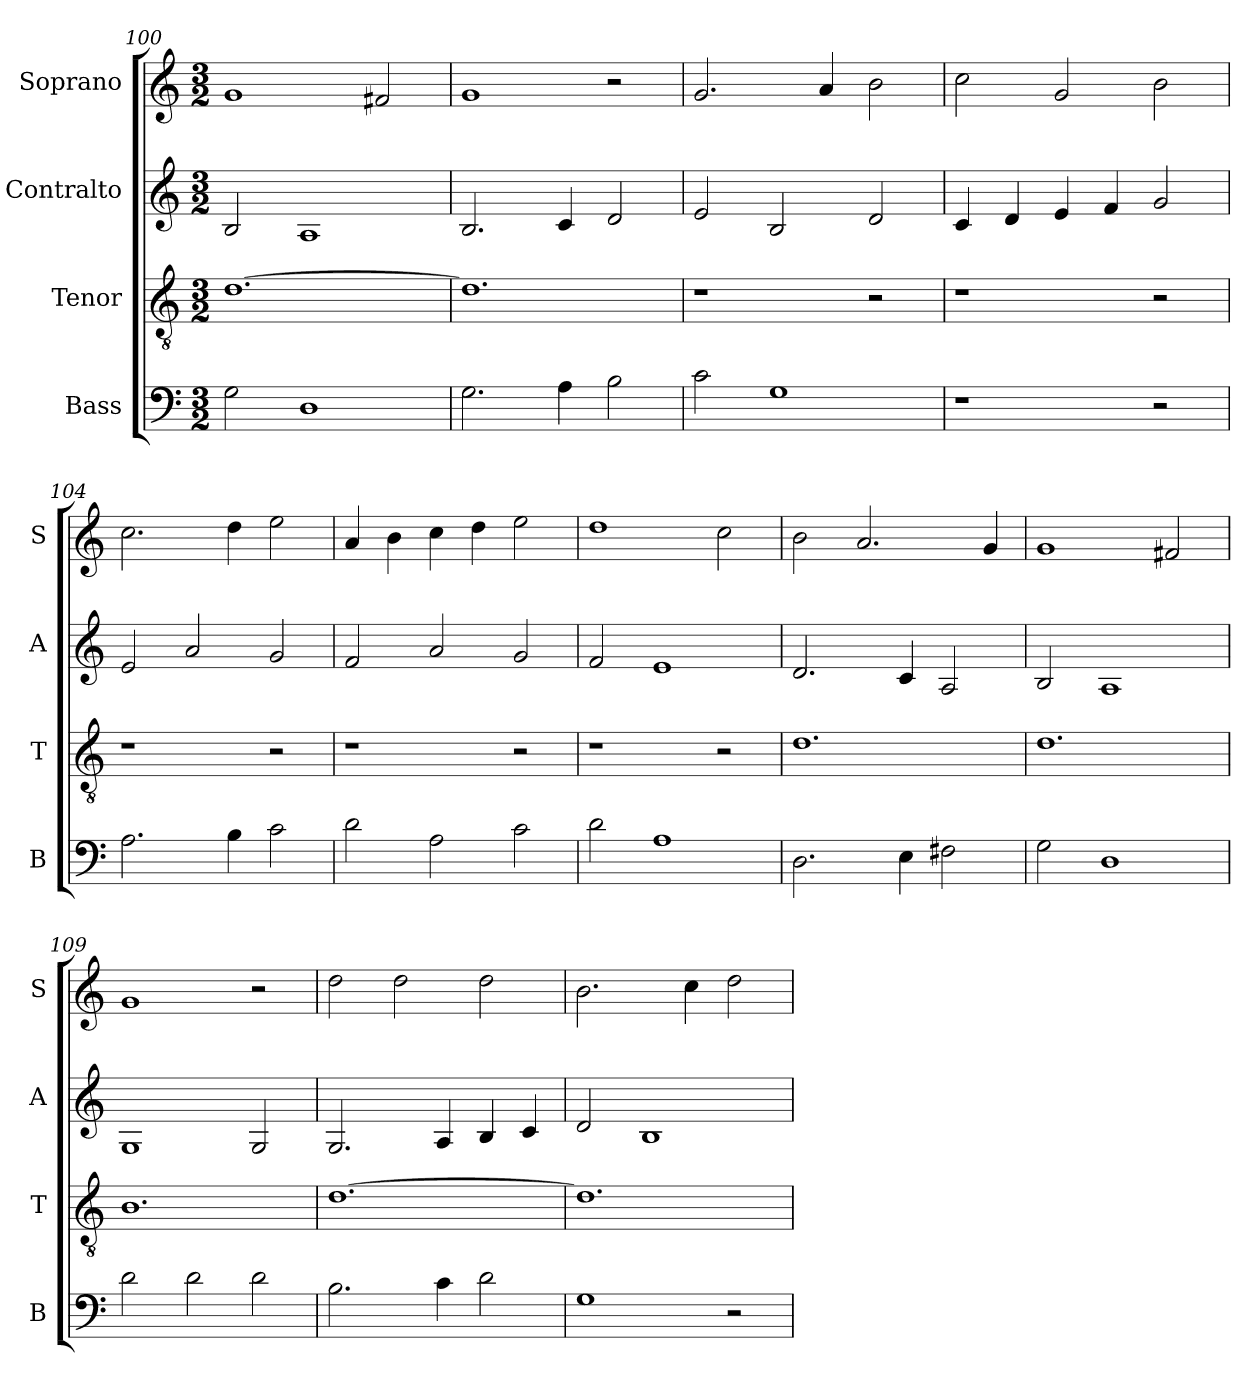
**kern	**kern	**kern	**kern
*part4	*part3	*part2	*part1
*staff4	*staff3	*staff2	*staff1
*I"Bass	*I"Tenor	*I"Contralto	*I"Soprano
*I'B	*I'T	*I'A	*I'S
*clefF4	*clefGv2	*clefG2	*clefG2
*k[]	*k[]	*k[]	*k[]
*G:mix	*G:mix	*G:mix	*G:mix
*M3/2	*M3/2	*M3/2	*M3/2
=100	=100	=100	=100
2G	[1.d	2B	1g
1D	.	1A	.
.	.	.	2f#X
=101	=101	=101	=101
2.G	1.d]	2.B	1g
4A	.	4c	.
2B	.	2d	2r
=102	=102	=102	=102
2c	1r	2e	2.g
1G	.	2B	.
.	.	.	4a
.	2r	2d	2b
=103	=103	=103	=103
1r	1r	4c	2cc
.	.	4d	.
.	.	4e	2g
.	.	4f	.
2r	2r	2g	2b
=104	=104	=104	=104
2.A	1r	2e	2.cc
.	.	2a	.
4B	.	.	4dd
2c	2r	2g	2ee
=105	=105	=105	=105
2d	1r	2f	4a
.	.	.	4b
2A	.	2a	4cc
.	.	.	4dd
2c	2r	2g	2ee
=106	=106	=106	=106
2d	1r	2f	1dd
1A	.	1e	.
.	2r	.	2cc
=107	=107	=107	=107
2.D	1.d	2.d	2b
.	.	.	2.a
4E	.	4c	.
2F#X	.	2A	.
.	.	.	4g
=108	=108	=108	=108
2G	1.d	2B	1g
1D	.	1A	.
.	.	.	2f#X
=109	=109	=109	=109
2d	1.B	1G	1g
2d	.	.	.
2d	.	2G	2r
=110	=110	=110	=110
2.B	[1.d	2.G	2dd
.	.	.	2dd
4c	.	4A	.
2d	.	4B	2dd
.	.	4c	.
=111	=111	=111	=111
1G	1.d]	2d	2.b
.	.	1B	.
.	.	.	4cc
2r	.	.	2dd
=	=	=	=
*-	*-	*-	*-
